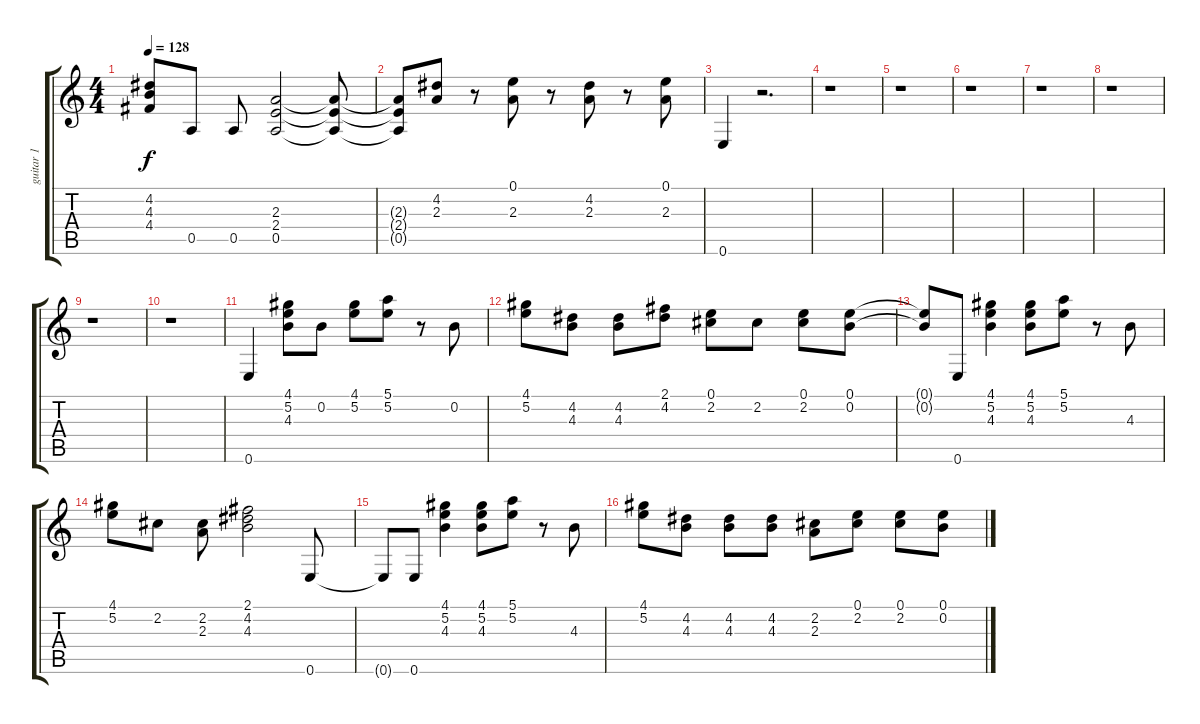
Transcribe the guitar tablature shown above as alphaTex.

\track ("guitar 1" "guitar 1") {instrument distortionguitar}
\staff {score tabs}
\tuning (E4 B3 G3 D3 A2 E2) {hide}
\ts (4 4)
\tempo 128
\clef g2
\ks c
(4.2 4.3 4.4).8{dy f} 0.5.8 0.5.8 (2.3 2.4 0.5).2 (2.3{t} 2.4{t} 0.5{t}).8 |
(2.3{t} 2.4{t} 0.5{t}).8 (4.2 2.3).8 r.8 (0.1 2.3).8 r.8 (4.2 2.3).8 r.8 (0.1 2.3).8 |
0.6.4 r.2{d} |
r.1 |
r.1 |
r.1 |
r.1 |
r.1 |
r.1 |
r.1 |
0.6.4 (4.1 5.2 4.3).8 0.2.8 (4.1 5.2).8 (5.1 5.2).8 r.8 0.2.8 |
(4.1 5.2).8 (4.2 4.3).8 (4.2 4.3).8 (2.1 4.2).8 (0.1 2.2).8 2.2.8 (0.1 2.2).8 (0.1 0.2).8 |
(0.1{t} 0.2{t}).8 0.6.8 (4.1 5.2 4.3).4 (4.1 5.2 4.3).8 (5.1 5.2).8 r.8 4.3.8 |
(4.1 5.2).8 2.2.8 (2.2 2.3).8 (2.1 4.2 4.3).2 0.6.8 |
0.6{t}.8 0.6.8 (4.1 5.2 4.3).4 (4.1 5.2 4.3).8 (5.1 5.2).8 r.8 4.3.8 |
(4.1 5.2).8 (4.2 4.3).8 (4.2 4.3).8 (4.2 4.3).8 (2.2 2.3).8 (0.1 2.2).8 (0.1 2.2).8 (0.1 0.2).8
